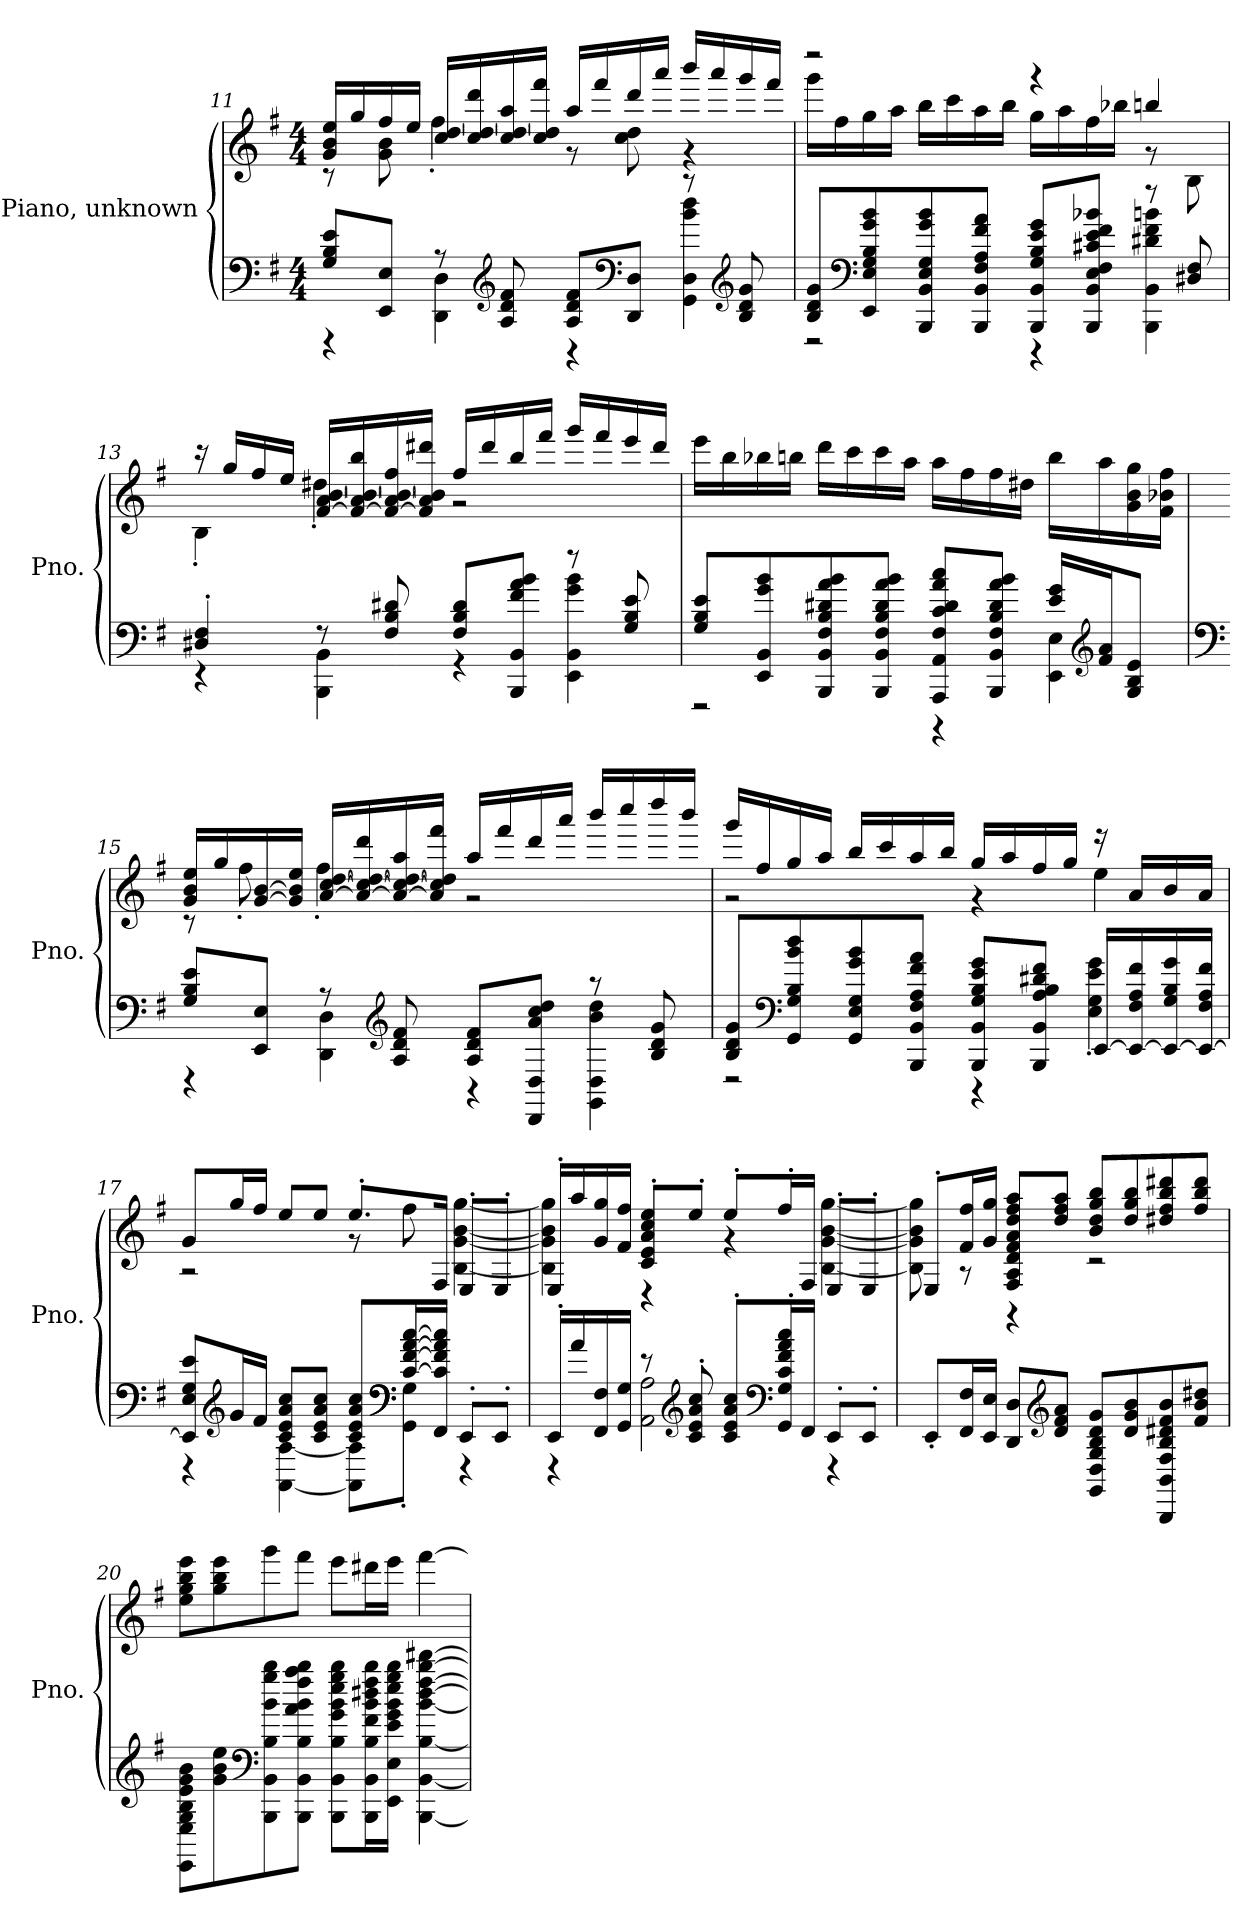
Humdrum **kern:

**kern	**kern
*part1	*part1
*staff2	*staff1
*I"Piano, unknown	*
*I'Pno.	*
!!LO:LB:g=z
*clefF4	*clefG2
*k[f#]	*k[f#]
*M4/4	*M4/4
=11	=11
*^	*^
8G/ 8B/ 8e/L	4r	16g/ 16b/ 16ee/LL	8r
.	.	16gg/	.
8EE/ 8E/J	.	16ff#/	8g\ 8b\
.	.	16ee/JJ	.
8r	4DD\ 4D\	[16cc/ [16dd/LL	4ff#'\
.	.	16cc/_ 16dd/_ 16ddd/	.
*clefG2	*	*	*
8A/ 8d/ 8f#/	.	16cc/_ 16dd/_ 16aa/	.
.	.	16cc/] 16dd/] 16fff#/JJ	.
8A/ 8d/ 8f#/L	4r	16aa/LL	8r
.	.	16fff#/	.
*clefF4	*	*	*
8DD/ 8D/J	.	16ddd/	8cc\ 8dd\
.	.	16aaa/JJ	.
8r	4GG\ 4D\ 4b\ 4dd\	16bbb/LL	4r
.	.	16aaa/	.
*clefG2	*	*	*
8B/ 8d/ 8g/	.	16ggg/	.
.	.	16fff#/JJ	.
=12	=12	=12	=12
8B/ 8d/ 8g/L	2r	2r	16ggg\LL
.	.	.	16ff#\
*clefF4	*	*	*
8EE/ 8E/ 8G/ 8B/ 8g/ 8b/	.	.	16gg\
.	.	.	16aa\JJ
8BBB/ 8BB/ 8E/ 8G/ 8g/ 8b/	.	.	16bb\LL
.	.	.	16ccc\
8BBB/ 8BB/ 8F#/ 8A/ 8f#/ 8a/J	.	.	16aa\
.	.	.	16bb\JJ
8BBB/ 8BB/ 8G/ 8B/ 8e/ 8g/L	4r	4r	16gg\LL
.	.	.	16aa\
8BBB/ 8BB/ 8E/ 8F#/ 8c#X/ 8e/ 8f#/ 8b-X/J	.	.	16ff#\
.	.	.	16bb-X\JJ
8r	4BBB\ 4BB\ 4d#X\ 4f#\ 4bn\	4bbn/	8r
8D#X/ 8F#/	.	.	8B\
!!LO:PB:g=z	!!
=13	=13	=13	=13
4D#X/' 4F#/'	4r	16r	4B'\
.	.	16gg/LL	.
.	.	16ff#/	.
.	.	16ee/JJ	.
8r	4BBB\ 4BB\	[16f#/ [16a/ [16b/LL	4dd#X'\
.	.	16f#/_ 16a/_ 16b/_ 16bb/	.
8F#/ 8B/ 8d#X/	.	16f#/_ 16a/_ 16b/_ 16ff#/	.
.	.	16f#/] 16a/] 16b/] 16ddd#X/JJ	.
8F#/ 8B/ 8d#/L	4r	16ff#/LL	2r
.	.	16ddd#/	.
8BBB/ 8BB/ 8f#/ 8a/ 8b/J	.	16bb/	.
.	.	16fff#/JJ	.
8r	4EE\ 4BB\ 4g\ 4b\	16ggg/LL	.
.	.	16fff#/	.
8G/ 8B/ 8e/	.	16eee/	.
.	.	16ddd#/JJ	.
*	*	*v	*v
!!LO:LB:g=z
=14	=14	=14
8G/ 8B/ 8e/L	2r	16eee\LL
.	.	16bb\
8EE/ 8BB/ 8g/ 8b/	.	16bb-X\
.	.	16bbn\JJ
8BBB/ 8BB/ 8F#/ 8B/ 8d#X/ 8a/ 8b/	.	16ddd\LL
.	.	16ccc\
8BBB/ 8BB/ 8F#/ 8B/ 8d#/ 8a/ 8b/J	.	16ccc\
.	.	16aa\JJ
8AAA/ 8AA/ 8F#/ 8c/ 8d#/ 8a/ 8cc/L	4r	16aa\LL
.	.	16ff#\
8BBB/ 8BB/ 8F#/ 8B/ 8d#/ 8a/ 8b/J	.	16ff#\
.	.	16dd#X\JJ
16e/ 16g/LL	4EE\ 4E\	16bb\LL
*clefG2	*	*
16f#/ 16a/J	.	16aa\
8G/ 8B/ 8e/J	.	16g\ 16b\ 16gg\
.	.	16f#\ 16b-X\ 16ff#\JJ
!!LO:LB:g=z
=15	=15	=15
*clefF4	*	*
*	*	*^
8G/ 8B/ 8e/L	4r	16g/ 16b/ 16ee/LL	8r
.	.	16gg/	.
8EE/ 8E/J	.	[16g/ [16b/	8ff#'\
.	.	16g/] 16b/] 16ee/JJ	.
8r	4DD\ 4D\	[16a/ [16cc/ [16dd/LL	4ff#'\
.	.	16a/_ 16cc/_ 16dd/_ 16ddd/	.
*clefG2	*	*	*
8A/ 8d/ 8f#/	.	16a/_ 16cc/_ 16dd/_ 16aa/	.
.	.	16a/] 16cc/] 16dd/] 16fff#/JJ	.
8A/ 8d/ 8f#/L	4r	16aa/LL	2r
.	.	16fff#/	.
8DD/ 8D/ 8a/ 8cc/ 8dd/J	.	16ddd/	.
.	.	16aaa/JJ	.
8r	4GG\ 4D\ 4b\ 4dd\	16bbb/LL	.
.	.	16cccc/	.
8B/ 8d/ 8g/	.	16dddd/	.
.	.	16bbb/JJ	.
!!LO:LB:g=z	!!
=16	=16	=16	=16
8B/ 8d/ 8g/L	2r	16ggg/LL	2r
.	.	16ff#/	.
*clefF4	*	*	*
8GG/ 8G/ 8B/ 8b/ 8dd/	.	16gg/	.
.	.	16aa/JJ	.
8GG/ 8E/ 8G/ 8g/ 8b/	.	16bb/LL	.
.	.	16ccc/	.
8BBB/ 8BB/ 8F#/ 8A/ 8f#/ 8a/J	.	16aa/	.
.	.	16bb/JJ	.
8BBB/ 8BB/ 8G/ 8B/ 8e/ 8g/L	4r	16gg/LL	4r
.	.	16aa/	.
8BBB/ 8BB/ 8A/ 8B/ 8d#X/ 8f#/J	.	16ff#/	.
.	.	16gg/JJ	.
[16EE/LL	4E\' 4G\' 4e\' 4g\'	16r	4ee\
16EE/_ 16F#/ 16A/ 16f#/	.	16a/LL	.
16EE/_ 16G/ 16B/ 16g/	.	16b/	.
16EE/_ 16F#/ 16A/ 16f#/JJ	.	16a/JJ	.
=17	=17	=17	=17
8EE/] 8E/ 8G/ 8e/L	4r	8g/L	2r
*clefG2	*	*	*
16g/L	.	16gg/L	.
16f#/JJ	.	16ff#/JJ	.
8c/ 8e/ 8a/ 8cc/L	[4AA\ [4A\	8ee/L	.
8c/ 8e/ 8a/ 8cc/J	.	8ee/J	.
8c/ 8e/ 8a/ 8cc/L	8AA\] 8A\]L	8.ee'/L	8r
*clefF4	*	*	*
[16c/ [16f#/ [16a/ [16cc/L	8GG\' 8G\'J	.	8ff#\
16FF#/ 16c/] 16f#/] 16a/] 16cc/]JJ	.	16F#/Jk	.
8EE'/L	4r	8E'/L	[4B\ [4g\ [4b\ [4gg\
8EE'/J	.	8E'/J	.
!!LO:LB:g=z	!!
=18	=18	=18	=18
16EE'/LL	4r	16E'/LL	4B\] 4g\] 4b\] 4gg\]
16a/	.	16aa/	.
16FF#/ 16F#/	.	16g/ 16gg/	.
16GG/ 16G/JJ	.	16f#/ 16ff#/JJ	.
8r	2AA\ 2A\	8c/' 8e/' 8a/' 8cc/' 8ee/'L	4r
*clefG2	*	*	*
8c/' 8e/' 8a/' 8cc/'	.	8ee'/J	.
8c/' 8e/' 8a/' 8cc/'L	.	8ee'/L	4r
*clefF4	*	*	*
16GG/' 16G/' 16c/' 16f#/' 16a/' 16cc/'L	.	16ff#'/L	.
16FF#/JJ	.	16F#/JJ	.
8EE'/L	4r	8E'/L	[4B\ [4g\ [4b\ [4gg\
8EE'/J	.	8E'/J	.
*v	*v	*	*
=19	=19	=19
8EE'/L	8E'/L	8B\] 8g\] 8b\] 8gg\]
16FF#/ 16F#/L	16f#/ 16ff#/L	8r
16EE/ 16E/JJ	16g/ 16gg/JJ	.
8DD/ 8D/L	8F#/ 8A/ 8d/ 8f#/ 8a/ 8dd/ 8ff#/ 8aa/L	4r
*clefG2	*	*
8d/ 8f#/ 8a/J	8dd/ 8ff#/ 8aa/J	.
8GG/ 8D/ 8G/ 8B/ 8d/ 8g/L	8b/ 8dd/ 8gg/ 8bb/L	2r
8d/ 8g/ 8b/	8dd/ 8gg/ 8bb/	.
8BBB/ 8BB/ 8F#/ 8B/ 8d#X/ 8f#/ 8b/	8dd#X/ 8ff#/ 8bb/ 8ddd#X/	.
8f#/ 8b/ 8dd#X/J	8ff#/ 8bb/ 8ddd#/J	.
*	*v	*v
!!LO:LB:g=z
=20	=20
8EE\ 8E\ 8G\ 8B\ 8e\ 8g\ 8b\L	8ee\ 8gg\ 8bb\ 8eee\L
8g\ 8b\ 8ee\	8gg\ 8bb\ 8eee\
*clefF4	*
8BBB\ 8BB\ 8B\ 8b\ 8gg\ 8bb\	8ggg\
8BBB\ 8BB\ 8B\ 8a\ 8b\ 8ff#\ 8aa\ 8bb\J	8fff#\J
8BBB\ 8BB\ 8B\ 8g\ 8b\ 8ee\ 8gg\ 8bb\L	8eee\L
16BBB\ 16BB\ 16B\ 16f#\ 16b\ 16dd#X\ 16ff#\ 16bb\L	16ddd#X\L
16EE\ 16E\ 16e\ 16g\ 16b\ 16ee\ 16gg\ 16bb\JJ	16eee\JJ
[4BBB\ [4BB\ [4B\ [4b\ [4dd#\ [4ff#\ [4bb\ [4ddd#X\	[4fff#\
=	=
*-	*-
